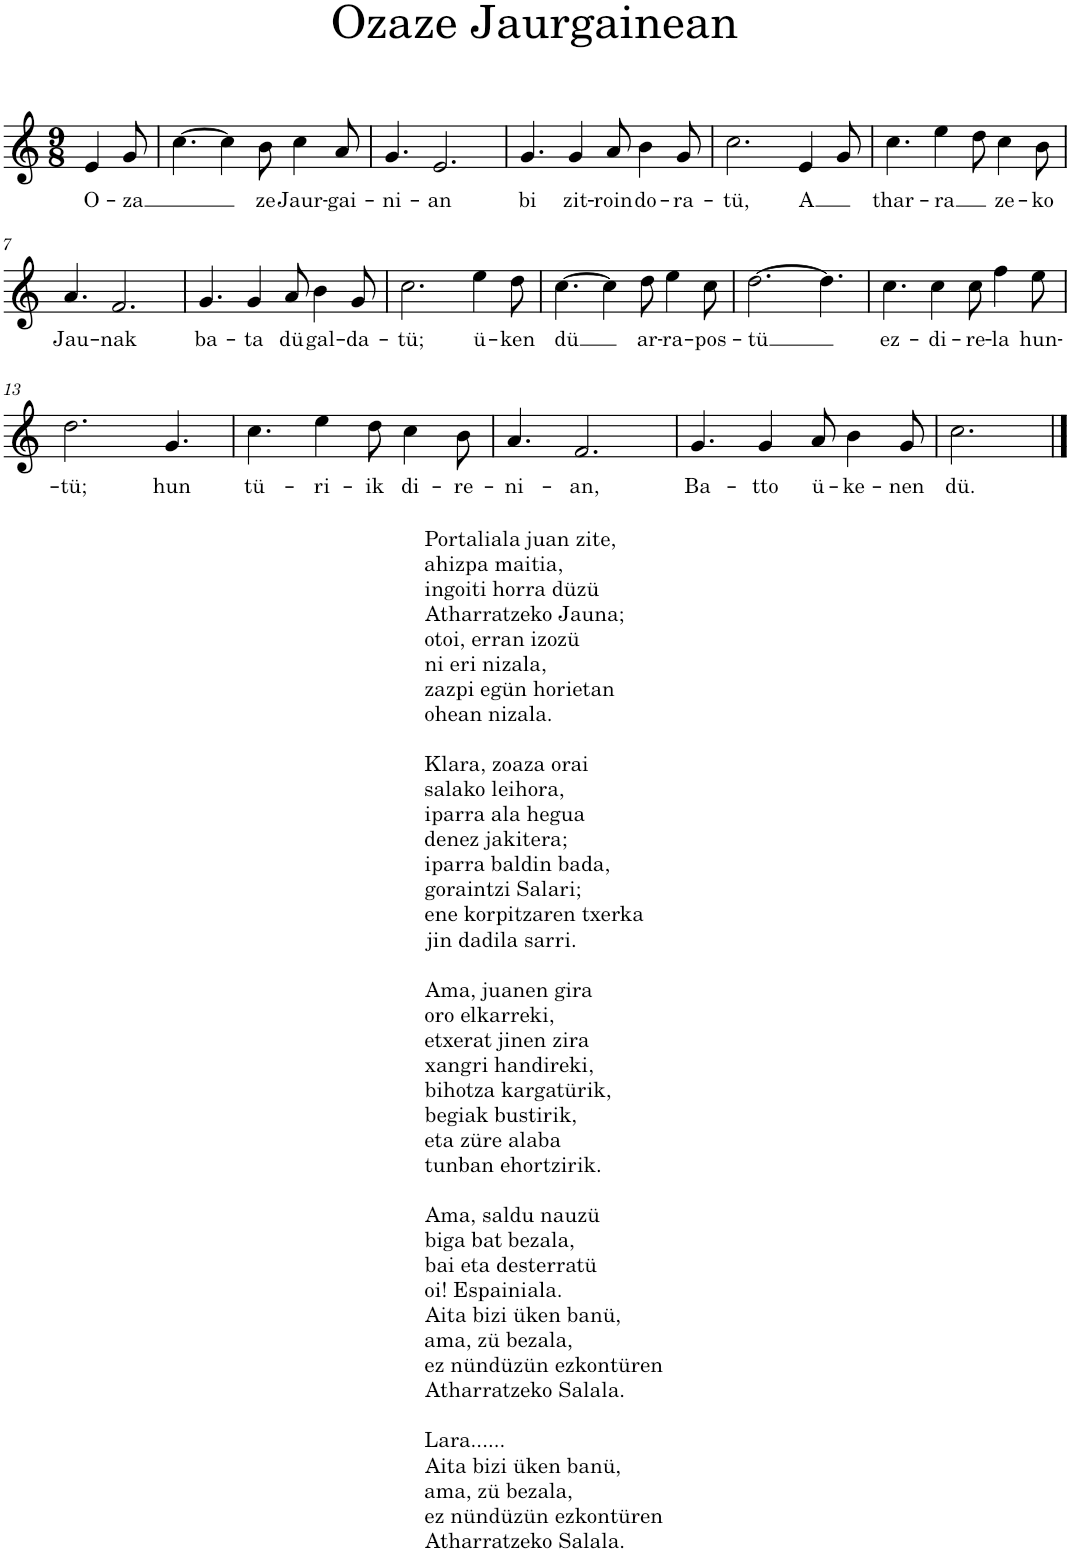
**kern	**text
*part1	*part1
*staff1	*staff1
*I"Piano	*
*I'Pno.	*
*clefG2	*
*k[]	*
*M9/8	*
=1	=1
!	!LO:LY:b
4e/	O-
!	!LO:LY:b
8g/	-za
=2	=2
[4.cc\	.
4cc\]	.
!	!LO:LY:b
8b\	ze
!	!LO:LY:b
4cc\	Jaur-
!	!LO:LY:b
8a/	-gai-
=3	=3
!	!LO:LY:b
4.g/	-ni-
!	!LO:LY:b
2.e/	-an
=4	=4
!	!LO:LY:b
4.g/	bi
!	!LO:LY:b
4g/	zit-
!	!LO:LY:b
8a/	-roin
!	!LO:LY:b
4b\	do-
!	!LO:LY:b
8g/	-ra-
=5	=5
!	!LO:LY:b
2.cc\	-tü,
!	!LO:LY:b
4e/	-A
8g/	.
=6	=6
!	!LO:LY:b
4.cc\	thar-
!	!LO:LY:b
4ee\	-ra
8dd\	.
!	!LO:LY:b
4cc\	ze-
!	!LO:LY:b
8b\	-ko
!!LO:LB:g=z
=7	=7
!	!LO:LY:b
4.a/	Jau-
!	!LO:LY:b
2.f/	-nak
=8	=8
!	!LO:LY:b
4.g/	ba-
!	!LO:LY:b
4g/	-ta
!	!LO:LY:b
8a/	dü
!	!LO:LY:b
4b\	gal-
!	!LO:LY:b
8g/	-da-
=9	=9
!	!LO:LY:b
2.cc\	-tü;
!	!LO:LY:b
4ee\	ü-
!	!LO:LY:b
8dd\	-ken
=10	=10
!	!LO:LY:b
[4.cc\	dü
4cc\]	.
!	!LO:LY:b
8dd\	ar-
!	!LO:LY:b
4ee\	-ra-
!	!LO:LY:b
8cc\	-pos-
=11	=11
!	!LO:LY:b
[2.dd\	-tü
4.dd\]	.
=12	=12
!	!LO:LY:b
4.cc\	ez-
!	!LO:LY:b
4cc\	-di-
!	!LO:LY:b
8cc\	-re-
!	!LO:LY:b
4ff\	-la
!	!LO:LY:b
8ee\	hun-
!!LO:LB:g=z
=13	=13
!LO:TX:b:t=Portaliala juan zite,	!
!LO:TX:b:t=ahizpa maitia,	!
!LO:TX:b:t=ingoiti horra düzü	!
!LO:TX:b:t=Atharratzeko Jauna;	!
!LO:TX:b:t=otoi, erran izozü	!
!LO:TX:b:t=ni eri nizala,	!
!LO:TX:b:t=zazpi egün horietan	!
!LO:TX:b:t=ohean nizala.	!
!LO:TX:b:t=Klara, zoaza orai	!
!LO:TX:b:t=salako leihora,	!
!LO:TX:b:t=iparra ala hegua	!
!LO:TX:b:t=denez jakitera;	!
!LO:TX:b:t=iparra baldin bada,	!
!LO:TX:b:t=goraintzi Salari;	!
!LO:TX:b:t=ene korpitzaren txerka	!
!LO:TX:b:t=jin dadila sarri.	!
!LO:TX:b:t=Ama, juanen gira	!
!LO:TX:b:t=oro elkarreki,	!
!LO:TX:b:t=etxerat jinen zira	!
!LO:TX:b:t=xangri handireki,	!
!LO:TX:b:t=bihotza kargatürik,	!
!LO:TX:b:t=begiak bustirik,	!
!LO:TX:b:t=eta züre alaba	!
!LO:TX:b:t=tunban ehortzirik.	!
!LO:TX:b:t=Ama, saldu nauzü	!
!LO:TX:b:t=biga bat bezala,	!
!LO:TX:b:t=bai eta desterratü	!
!LO:TX:b:t=oi! Espainiala.	!
!LO:TX:b:t=Aita bizi üken banü,	!
!LO:TX:b:t=ama, zü bezala,	!
!LO:TX:b:t=ez nündüzün ezkontüren	!
!LO:TX:b:t=Atharratzeko Salala.	!
!LO:TX:b:t=Lara......	!
!LO:TX:b:t=Aita bizi üken banü,	!
!LO:TX:b:t=ama, zü bezala,	!
!LO:TX:b:t=ez nündüzün ezkontüren	!
!LO:TX:b:t=Atharratzeko Salala.	!
!	!LO:LY:b
2.dd\	-tü;
!	!LO:LY:b
4.g/	hun
=14	=14
!	!LO:LY:b
4.cc\	tü-
!	!LO:LY:b
4ee\	-ri-
!	!LO:LY:b
8dd\	-ik
!	!LO:LY:b
4cc\	di-
!	!LO:LY:b
8b\	-re-
=15	=15
!	!LO:LY:b
4.a/	-ni-
!	!LO:LY:b
2.f/	-an,
=16	=16
!	!LO:LY:b
4.g/	Ba-
!	!LO:LY:b
4g/	-tto
!	!LO:LY:b
8a/	ü-
!	!LO:LY:b
4b\	-ke-
!	!LO:LY:b
8g/	-nen
=17	=17
!	!LO:LY:b
2.cc\	dü.
==	==
*-	*-
